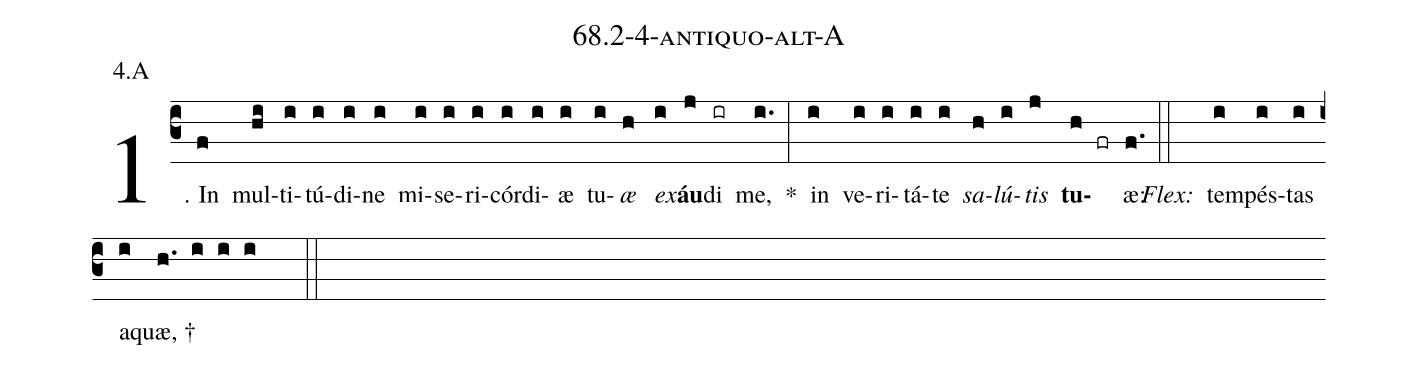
name: 68.2-4-antiquo-alt-A;
annotation: 4.A;
%%
(c3)1. In(f) mul(hi)ti(i)tú(i)di(i)ne(i) mi(i)se(i)ri(i)cór(i)di(i)æ(i) tu(i)<i>æ</i>(h) <i>ex</i>(i)<b>áu</b>(j)di(ir) me,(i.) *(:) in(i) ve(i)ri(i)tá(i)te(i) <i>sa</i>(h)<i>lú</i>(i)<i>tis</i>(j) <b>tu</b>(h fr)æ:(f.) (::)
<i>Flex:</i>()  tem(i)pés(i)tas(i) a(i)quæ, †(h. i i i  ::)

%E(i) u(h) o(i) u(j) a(h) e.(f.) (::)
